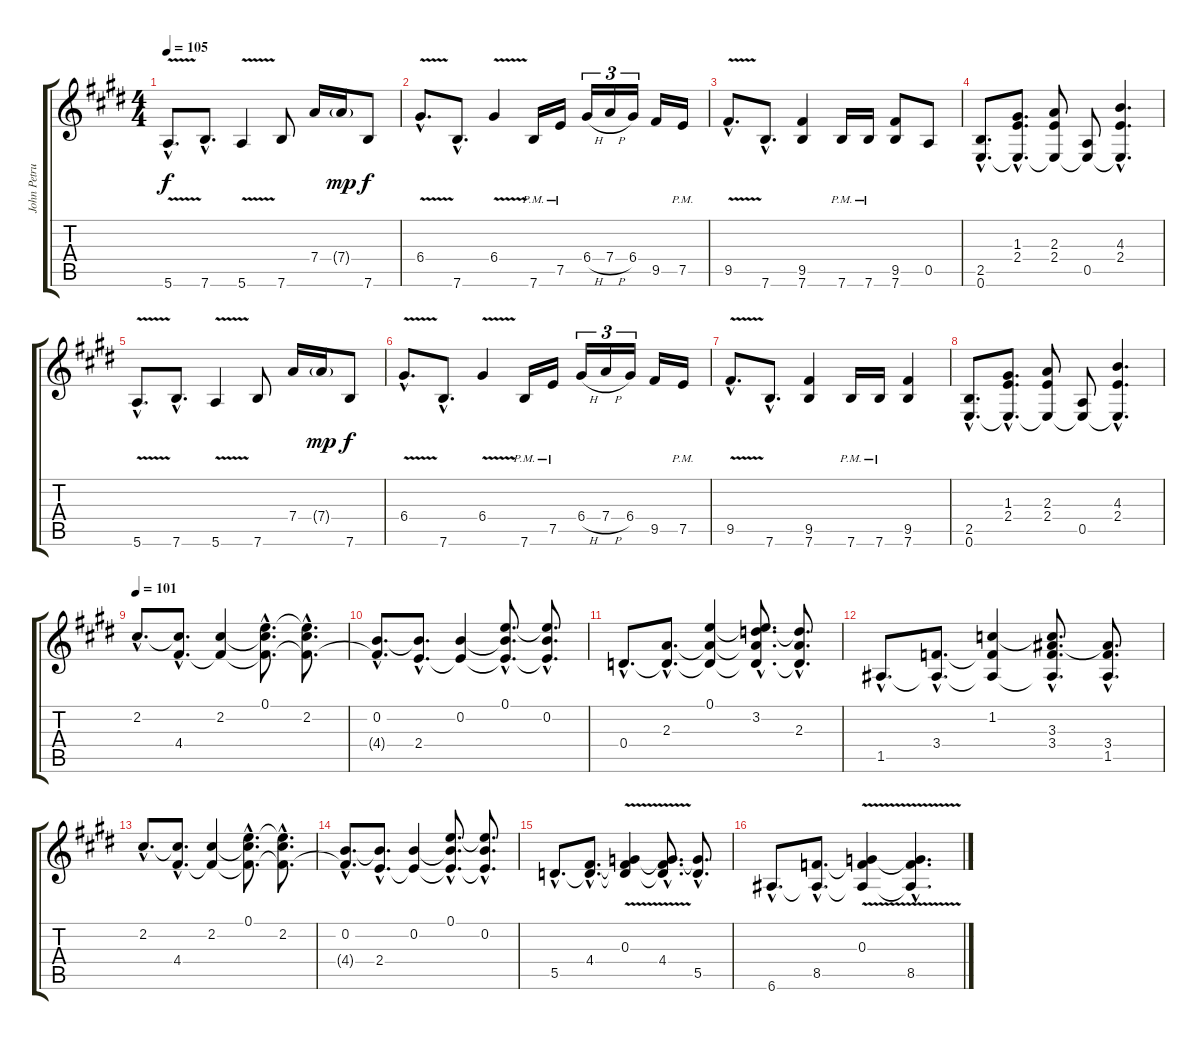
\track ("John Petrucci" "John Petru") {instrument overdrivenguitar}
\staff {score tabs}
\tuning (E4 B3 G3 D3 A2 E2) {hide}
\ts (4 4)
\tempo 105
\clef g2
\ks e
5.6{v hac}.8{d dy f volume 13 balance 8 instrument overdrivenguitar} 7.6{hac}.8{d} 5.6{v}.4 7.6.8 7.4.16 7.4{g}.16{dy mp} 7.6.8{dy f} |
6.4{v hac}.8{d} 7.6{hac}.8{d} 6.4{v}.4 7.6{pm}.16 7.5{pm}.16 6.4{h}.16{tu (3 2)} 7.4{h}.16{tu (3 2)} 6.4.16{tu (3 2)} 9.5.16 7.5{pm}.16 |
9.5{v hac}.8{d} 7.6{hac}.8{d} (9.5 7.6).4 7.6{pm}.16 7.6{pm}.16 (9.5 7.6).8 0.5.8 |
(2.5{hac} 0.6{hac}).8{d} (1.3{hac} 2.4{hac} 0.6{hac t}).8{d} (2.3 2.4 0.6{t}).8 (0.5 0.6{t}).8 (4.3{hac} 2.4{hac} 0.6{hac t}).4{d} |
5.6{v hac}.8{d} 7.6{hac}.8{d} 5.6{v}.4 7.6.8 7.4.16 7.4{g}.16{dy mp} 7.6.8{dy f} |
6.4{v hac}.8{d} 7.6{hac}.8{d} 6.4{v}.4 7.6{pm}.16 7.5{pm}.16 6.4{h}.16{tu (3 2)} 7.4{h}.16{tu (3 2)} 6.4.16{tu (3 2)} 9.5.16 7.5{pm}.16 |
9.5{v hac}.8{d} 7.6{hac}.8{d} (9.5 7.6).4 7.6{pm}.16 7.6{pm}.16 (9.5 7.6).4 |
(2.5{hac} 0.6{hac}).8{d} (1.3{hac} 2.4{hac} 0.6{hac t}).8{d} (2.3 2.4 0.6{t}).8 (0.5 0.6{t}).8 (4.3{hac} 2.4{hac} 0.6{hac t}).4{d} |
\tempo 101
2.2{hac}.8{d volume 11} (2.2{hac t} 4.4{hac}).8{d} (2.2 4.4{t}).4 (0.1{hac} 2.2{hac t} 4.4{hac t}).8{d} (0.1{hac t} 2.2{hac} 4.4{hac t}).8{d} |
(0.2{hac} 4.4{hac t}).8{d} (0.2{hac t} 2.4{hac}).8{d} (0.2 2.4{t}).4 (0.1{hac} 0.2{hac t} 2.4{hac t}).8{d} (0.1{hac t} 0.2{hac} 2.4{hac t}).8{d} |
0.4{hac}.8{d} (2.3{hac} 0.4{hac t}).8{d} (0.1 2.3{t} 0.4{t}).4 (0.1{hac t} 3.2{hac} 2.3{hac t} 0.4{hac t}).8{d} (3.2{hac t} 2.3{hac} 0.4{hac t}).8{d} |
1.5{hac}.8{d} (3.4{hac} 1.5{hac t}).8{d} (1.2 3.4{t} 1.5{t}).4 (1.2{hac t} 3.3{hac} 3.4{hac} 1.5{hac t}).8{d} (3.3{hac t} 3.4{hac} 1.5{hac}).8{d} |
2.2{hac}.8{d} (2.2{hac t} 4.4{hac}).8{d} (2.2 4.4{t}).4 (0.1{hac} 2.2{hac t} 4.4{hac t}).8{d} (0.1{hac t} 2.2{hac} 4.4{hac t}).8{d} |
(0.2{hac} 4.4{hac t}).8{d} (0.2{hac t} 2.4{hac}).8{d} (0.2 2.4{t}).4 (0.1{hac} 0.2{hac t} 2.4{hac t}).8{d} (0.1{hac t} 0.2{hac} 2.4{hac t}).8{d} |
5.5{hac}.8{d} (4.4{hac} 5.5{hac t}).8{d} (0.3{v} 4.4{t} 5.5{t}).4 (0.3{hac t} 4.4{hac} 5.5{hac t}).8{d} (0.3{hac t} 5.5{hac}).8{d} |
6.6{hac}.8{d} (8.5{hac} 6.6{hac t}).8{d} (0.3{v} 8.5{t} 6.6{t}).4 (0.3{hac t} 8.5{hac} 6.6{hac t}).4{d}
